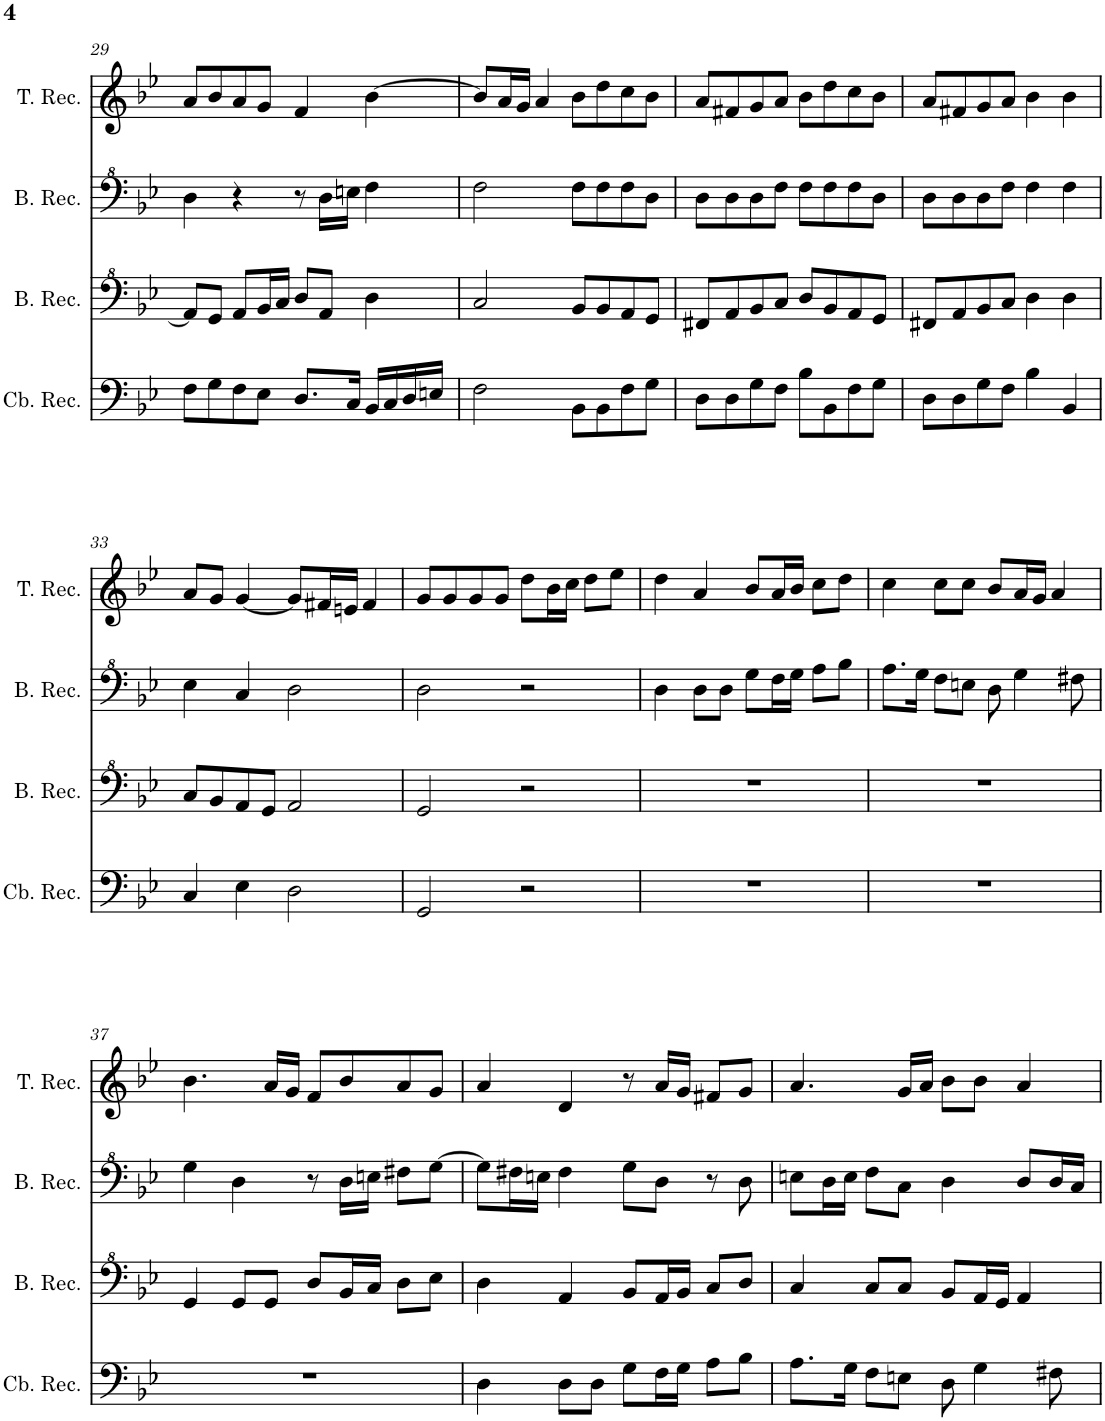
**kern	**kern	**kern	**kern
*part4	*part3	*part2	*part1
*staff4	*staff3	*staff2	*staff1
*I"Contrabass Recorder, Basso	*I"Bass Recorder, Tenore	*I"Bass Recorder, Alto	*I"Tenor Recorder, Canto
*I'Cb. Rec.	*I'B. Rec.	*I'B. Rec.	*I'T. Rec.
!!LO:PB:g=z
*clefF4	*clefF^4	*clefF^4	*clefG2
*k[b-e-]	*k[b-e-]	*k[b-e-]	*k[b-e-]
*M4/4	*M4/4	*M4/4	*M4/4
=29	=29	=29	=29
8F\L	8A/L]	4d\	8a/L
8G\	8G/J	.	8b-/
8F\	8A/L	4r	8a/
8E-\J	16B-/L	.	8g/J
.	16c/JJ	.	.
8.D/L	8d/L	8r	4f/
.	8A/J	16d\LL	.
16C/Jk	.	16en\JJ	.
16BB-/LL	4d\	4f\	[4b-\
16C/	.	.	.
16D/	.	.	.
16En/JJ	.	.	.
=30	=30	=30	=30
2F\	2c/	2f\	8b-/L]
.	.	.	16a/L
.	.	.	16g/JJ
.	.	.	4a/
8BB-\L	8B-/L	8f\L	8b-\L
8BB-\	8B-/	8f\	8dd\
8F\	8A/	8f\	8cc\
8G\J	8G/J	8d\J	8b-\J
=31	=31	=31	=31
8D\L	8F#X/L	8d\L	8a/L
8D\	8A/	8d\	8f#X/
8G\	8B-/	8d\	8g/
8F\J	8c/J	8f\J	8a/J
8B-\L	8d/L	8f\L	8b-\L
8BB-\	8B-/	8f\	8dd\
8F\	8A/	8f\	8cc\
8G\J	8G/J	8d\J	8b-\J
=32	=32	=32	=32
8D\L	8F#X/L	8d\L	8a/L
8D\	8A/	8d\	8f#X/
8G\	8B-/	8d\	8g/
8F\J	8c/J	8f\J	8a/J
4B-\	4d\	4f\	4b-\
4BB-/	4d\	4f\	4b-\
!!LO:LB:g=z
=33	=33	=33	=33
4C/	8c/L	4e-\	8a/L
.	8B-/	.	8g/J
4E-\	8A/	4c/	[4g/
.	8G/J	.	.
2D\	2A/	2d\	8g/L]
.	.	.	16f#X/L
.	.	.	16en/JJ
.	.	.	4f#/
=34	=34	=34	=34
2GG/	2G/	2d\	8g/L
.	.	.	8g/
.	.	.	8g/
.	.	.	8g/J
2r	2r	2r	8dd\L
.	.	.	16b-\L
.	.	.	16cc\JJ
.	.	.	8dd\L
.	.	.	8ee-\J
=35	=35	=35	=35
1r	1r	4d\	4dd\
.	.	8d\L	4a/
.	.	8d\J	.
.	.	8g\L	8b-/L
.	.	16f\L	16a/L
.	.	16g\JJ	16b-/JJ
.	.	8a\L	8cc\L
.	.	8b-\J	8dd\J
=36	=36	=36	=36
1r	1r	8.a\L	4cc\
.	.	16g\Jk	.
.	.	8f\L	8cc\L
.	.	8en\J	8cc\J
.	.	8d\	8b-/L
.	.	4g\	16a/L
.	.	.	16g/JJ
.	.	.	4a/
.	.	8f#X\	.
!!LO:LB:g=z
=37	=37	=37	=37
1r	4G/	4g\	4.b-\
.	8G/L	4d\	.
.	8G/J	.	16a/LL
.	.	.	16g/JJ
.	8d/L	8r	8f/L
.	16B-/L	16d\LL	8b-/
.	16c/JJ	16en\JJ	.
.	8d\L	8f#X\L	8a/
.	8e-\J	[8g\J	8g/J
=38	=38	=38	=38
4D\	4d\	8g\L]	4a/
.	.	16f#X\L	.
.	.	16en\JJ	.
8D\L	4A/	4f#\	4d/
8D\J	.	.	.
8G\L	8B-/L	8g\L	8r
16F\L	16A/L	8d\J	16a/LL
16G\JJ	16B-/JJ	.	16g/JJ
8A\L	8c/L	8r	8f#X/L
8B-\J	8d/J	8d\	8g/J
=39	=39	=39	=39
8.A\L	4c/	8en\L	4.a/
.	.	16d\L	.
16G\Jk	.	16e\JJ	.
8F\L	8c/L	8f\L	.
8En\J	8c/J	8c\J	16g/LL
.	.	.	16a/JJ
8D\	8B-/L	4d\	8b-\L
4G\	16A/L	.	8b-\J
.	16G/JJ	.	.
.	4A/	8d/L	4a/
8F#X\	.	16d/L	.
.	.	16c/JJ	.
=	=	=	=
*-	*-	*-	*-
